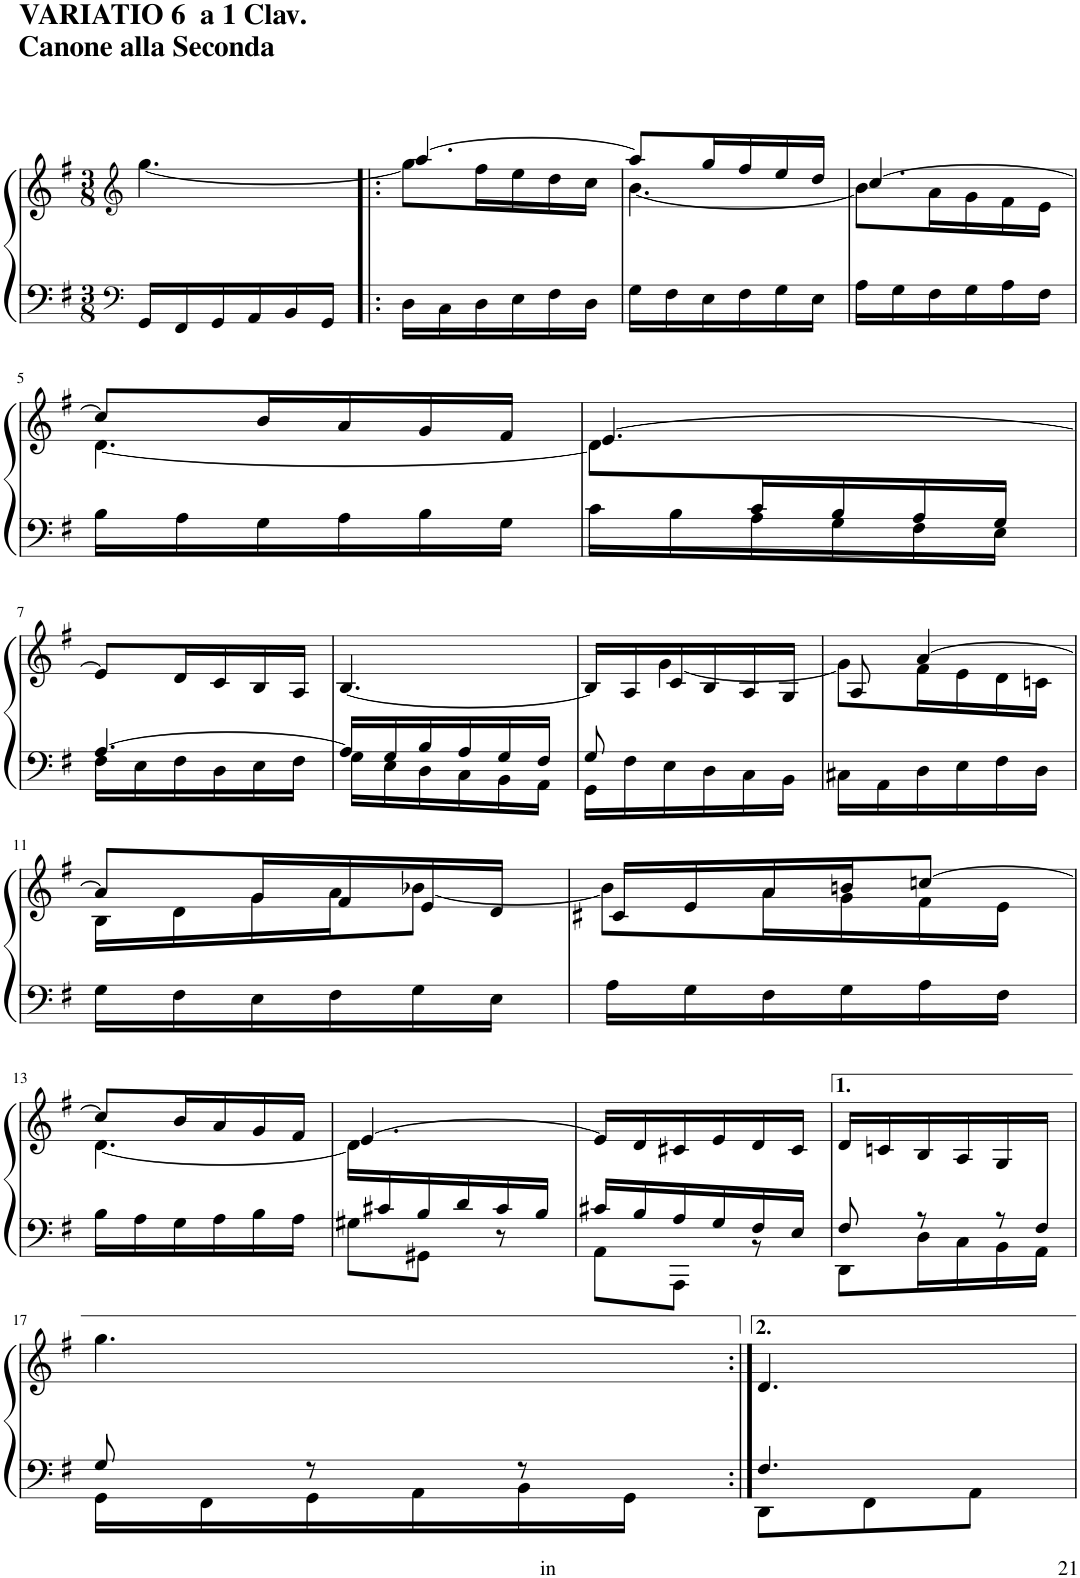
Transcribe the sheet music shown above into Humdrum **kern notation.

**kern	**kern
*part1	*part1
*staff2	*staff1
*I"Piano	*
*I'Pno	*
!!LO:PB:g=z
*clefF4	*clefG2
*k[f#]	*k[f#]
*M3/8	*M3/8
=1	=1
*	*^
16GG/LL	4.ryy	[4.gg\
16FF#/	.	.
16GG/	.	.
16AA/	.	.
16BB/	.	.
16GG/JJ	.	.
=2!|:	=2!|:	=2!|:
16D\LL	[4.aa/	8gg\L]
16C\	.	.
16D\	.	16ff#\L
16E\	.	16ee\
16F#\	.	16dd\
16D\JJ	.	16cc\JJ
=3	=3	=3
16G\LL	8aa/L]	[4.b\
16F#\	.	.
16E\	16gg/L	.
16F#\	16ff#/	.
16G\	16ee/	.
16E\JJ	16dd/JJ	.
=4	=4	=4
16A\LL	[4.cc/	8b\L]
16G\	.	.
16F#\	.	16a\L
16G\	.	16g\
16A\	.	16f#\
16F#\JJ	.	16e\JJ
!!LO:LB:g=z	!!
=5	=5	=5
16B\LL	8cc/L]	[4.d\
16A\	.	.
16G\	16b/L	.
16A\	16a/	.
16B\	16g/	.
16G\JJ	16f#/JJ	.
=6	=6	=6
*^	*	*
8ryy	16c\LL	[4.e/	8d\L]
.	16B\	.	.
16c/L	16A\	.	4ryy
16B/	16G\	.	.
16A/	16F#\	.	.
16G/JJ	16E\JJ	.	.
*	*	*v	*v
!!LO:LB:g=z
=7	=7	=7
[4.A/	16F#\LL	8e/L]
.	16E\	.
.	16F#\	16d/L
.	16D\	16c/
.	16E\	16B/
.	16F#\JJ	16A/JJ
=8	=8	=8
16A/LL]	16G\LL	[4.B/
16G/	16E\	.
16B/	16D\	.
16A/	16C\	.
16G/	16BB\	.
16F#/JJ	16AA\JJ	.
=9	=9	=9
*	*	*^
8G/	16GG\LL	16B/LL]	8ryy
.	16F#\	16A/	.
4ryy	16E\	16c/	[4g\
.	16D\	16B/	.
.	16C\	16A/	.
.	16BB\JJ	16G/JJ	.
*v	*v	*	*
=10	=10	=10
16C#X\LL	8A/	8g\L]
16AA\	.	.
16D\	[4a/	16f#\L
16E\	.	16e\
16F#\	.	16d\
16D\JJ	.	16cn\JJ
!!LO:LB:g=z	!!
=11	=11	=11
16G\LL	8a/L]	16B\LL
16F#\	.	16d\
16E\	16g/L	16g\
16F#\	16f#/	16a\J
16G\	16e/	[8b-X\J
16E\JJ	16d/JJ	.
=12	=12	=12
16A\LL	16c#X/LL	8b-\L]
16G\	16e/	.
16F#\	16a/	16a\L
16G\	16bn/J	16g\
16A\	[8ccn/J	16f#\
16F#\JJ	.	16e\JJ
!!LO:LB:g=z	!!
=13	=13	=13
16B\LL	8cc/L]	[4.d\
16A\	.	.
16G\	16b/L	.
16A\	16a/	.
16B\	16g/	.
16A\JJ	16f#/JJ	.
=14	=14	=14
*^	*	*
16ryy	8G#X\L	[4.e/	16d\LL]
16c#X/	.	.	4ryy
16B/	8GG#X\J	.	.
16d/	.	.	.
16c#/	8r	.	.
16B/JJ	.	.	16ryy
*	*	*v	*v
=15	=15	=15
16c#X/LL	8AA\L	16e/LL]
16B/	.	16d/
16A/	8AAA\J	16c#X/
16G/	.	16e/
16F#/	8r	16d/
16E/JJ	.	16c#/JJ
=16	=16	=16
*	*^	*
16ryy	8F#/	8DD\L	16d/LL
.	.	.	16cn/
.	8r	16D\L	16B/
.	.	16C\	16A/
.	8r	16BB\	16G/
16F#/JJ	.	16AA\JJ	16ryy
*	*v	*v	*
!!LO:LB:g=z
=17	=17	=17
8G/	16GG\LL	4.gg\
.	16FF#\	.
8r	16GG\	.
.	16AA\	.
8r	16BB\	.
.	16GG\JJ	.
=18:|!	=18:|!	=18:|!
4.F#/	8DD\L	4.d/
.	8FF#\	.
.	8AA\J	.
*v	*v	*
=	=
*-	*-
